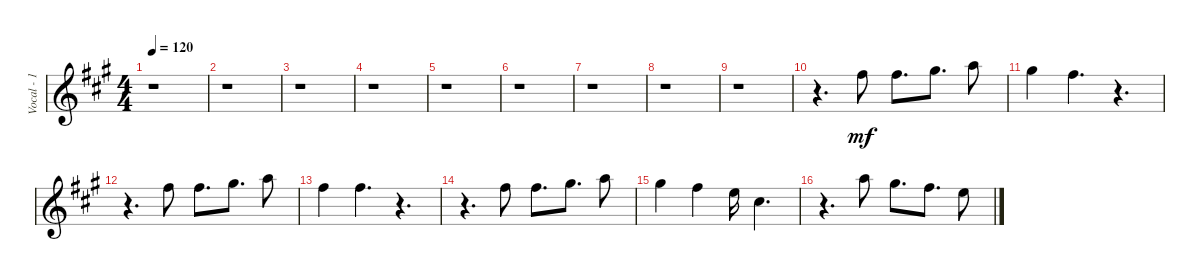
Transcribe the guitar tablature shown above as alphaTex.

\track ("Vocal - 1 (Alternative)" "Vocal - 1 ") {instrument synthbrass1}
\staff {score}
\tuning (E4 B3 G3 D3 A2 E2 B1) {hide}
\ts (4 4)
\tempo 120
\clef g2
\ks f#minor
r.1{dy mf} |
r.1 |
r.1 |
r.1 |
r.1 |
r.1 |
r.1 |
r.1 |
r.1 |
r.4{d} 14.1.8 14.1.8{d} 16.1.8{d} 17.1.8 |
16.1.4 14.1.4{d} r.4{d} |
r.4{d} 14.1.8 14.1.8{d} 16.1.8{d} 17.1.8 |
14.1.4 14.1.4{d} r.4{d} |
r.4{d} 14.1.8 14.1.8{d} 16.1.8{d} 17.1.8 |
16.1.4 14.1.4 12.1.16 9.1.4{d} |
r.4{d} 17.1.8 16.1.8{d} 14.1.8{d} 12.1.8
